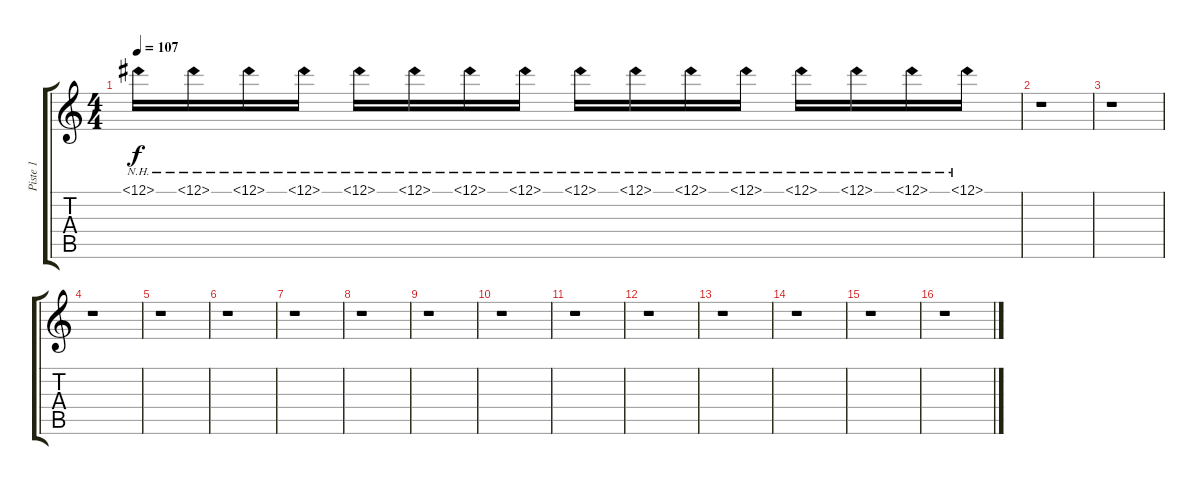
\track ("Piste 1" "Piste 1") {instrument acousticguitarnylon}
\staff {score tabs}
\tuning (Eb4 Bb3 Gb3 Db3 Ab2 Db2) {hide}
\ts (4 4)
\tempo 107
\clef g2
\ks c
12.1{nh}.16{dy f} 12.1{nh}.16 12.1{nh}.16 12.1{nh}.16 12.1{nh}.16 12.1{nh}.16 12.1{nh}.16 12.1{nh}.16 12.1{nh}.16 12.1{nh}.16 12.1{nh}.16 12.1{nh}.16 12.1{nh}.16 12.1{nh}.16 12.1{nh}.16 12.1{nh}.16 |
r.1 |
r.1 |
r.1 |
r.1 |
r.1 |
r.1 |
r.1 |
r.1 |
r.1 |
r.1 |
r.1 |
r.1 |
r.1 |
r.1 |
r.1
